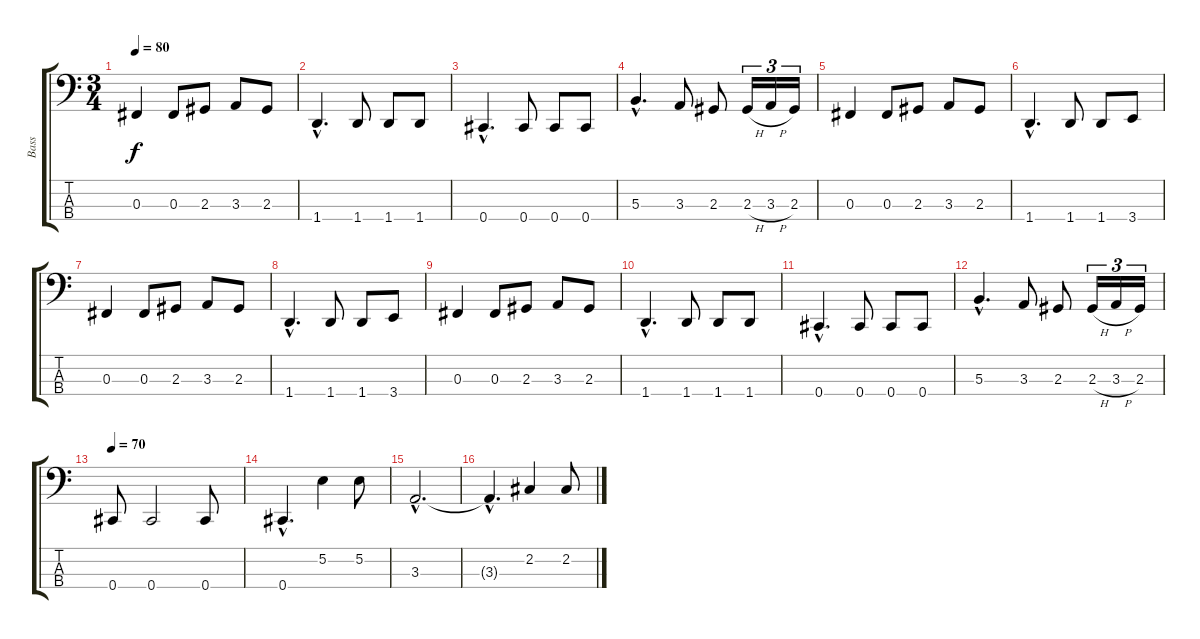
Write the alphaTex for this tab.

\track ("Bass" "Bass") {instrument electricbasspick}
\staff {score tabs}
\tuning (E2 B1 Gb1 Db1) {hide}
\ts (3 4)
\tempo 80
\clef f4
\ks c
0.3.4{dy f} 0.3.8 2.3.8 3.3.8 2.3.8 |
1.4{hac}.4{d} 1.4.8 1.4.8 1.4.8 |
0.4{hac}.4{d} 0.4.8 0.4.8 0.4.8 |
5.3{hac}.4{d} 3.3.8 2.3.8 2.3{h}.16{tu (3 2)} 3.3{h}.16{tu (3 2)} 2.3.16{tu (3 2)} |
0.3.4 0.3.8 2.3.8 3.3.8 2.3.8 |
1.4{hac}.4{d} 1.4.8 1.4.8 3.4.8 |
0.3.4 0.3.8 2.3.8 3.3.8 2.3.8 |
1.4{hac}.4{d} 1.4.8 1.4.8 3.4.8 |
0.3.4 0.3.8 2.3.8 3.3.8 2.3.8 |
1.4{hac}.4{d} 1.4.8 1.4.8 1.4.8 |
0.4{hac}.4{d} 0.4.8 0.4.8 0.4.8 |
5.3{hac}.4{d} 3.3.8 2.3.8 2.3{h}.16{tu (3 2)} 3.3{h}.16{tu (3 2)} 2.3.16{tu (3 2)} |
\tempo 70
0.4.8 0.4.2 0.4.8 |
0.4{hac}.4{d} 5.2.4 5.2.8 |
3.3{hac}.2{d} |
3.3{hac t}.4{d} 2.2.4 2.2.8
